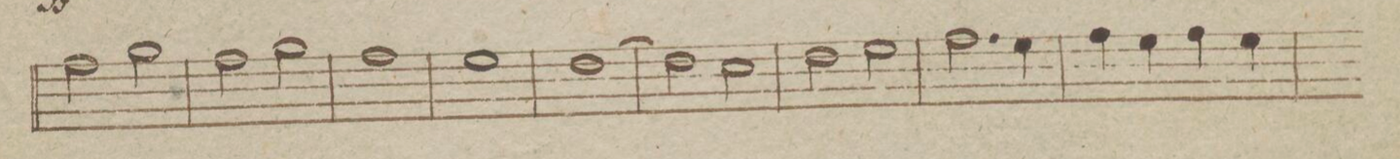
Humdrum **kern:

**kern	**dynam
*I"Clarinetto 1mo in B	*
*clefG2	*
*k[b-e-]	*
*met(c|)	*
*M2/2	*
2ee-\	.
2ff\	.
=45	=45
2ee-\	.
2ff\	.
=46	=46
1ee-	.
=47	=47
1dd	.
=48	=48
[1cc	.
=49	=49
2cc\]	.
2b-\	.
=50	=50
2cc\	.
2dd\	.
=51	=51
2.ee-\	.
4dd\	.
=52	=52
4ee-\	.
4dd\	.
4ee-\	.
4dd\	.
=53	=53
*-	*-
